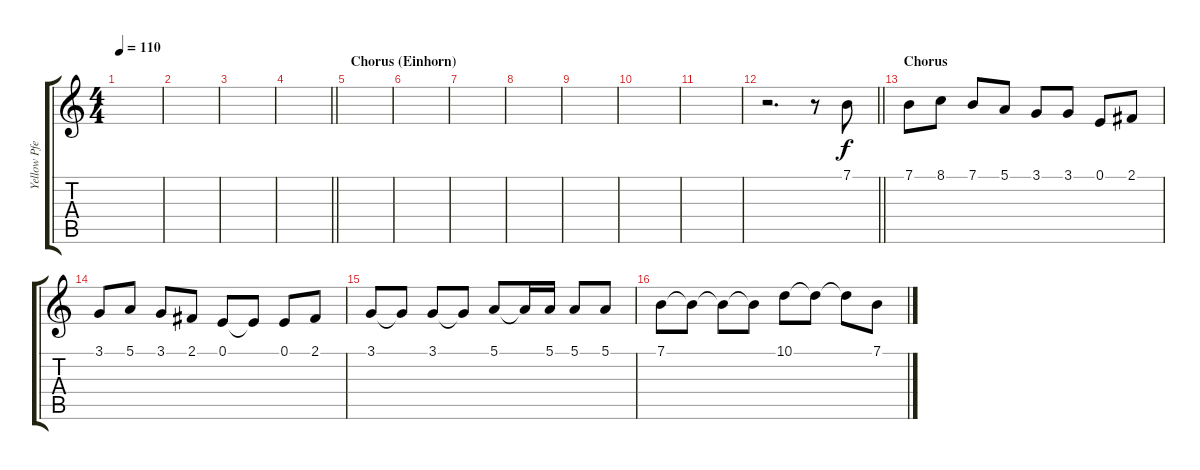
\track ("Yellow Pfeiffer" "Yellow Pfe") {instrument bagpipe}
\staff {score tabs}
\tuning (E4 B3 G3 D3 A2 E2) {hide}
\ts (4 4)
\tempo 110
\clef g2
\ks c
|
|
|
\barLineRight lightlight
|
\section ("" "Chorus (Einhorn)")
|
|
|
|
|
|
|
\barLineRight lightlight
r.2{d} r.8 7.1.8 |
\section ("" "Chorus")
7.1.8 8.1.8 7.1.8 5.1.8 3.1.8 3.1.8 0.1.8 2.1.8 |
3.1.8 5.1.8 3.1.8 2.1.8 0.1.8 0.1{t}.8 0.1.8 2.1.8 |
3.1.8 3.1{t}.8 3.1.8 3.1{t}.8 5.1.8 5.1{t}.16 5.1.16 5.1.8 5.1.8 |
7.1.8 7.1{t}.8 7.1{t}.8 7.1{t}.8 10.1.8 10.1{t}.8 10.1{t}.8 7.1.8
